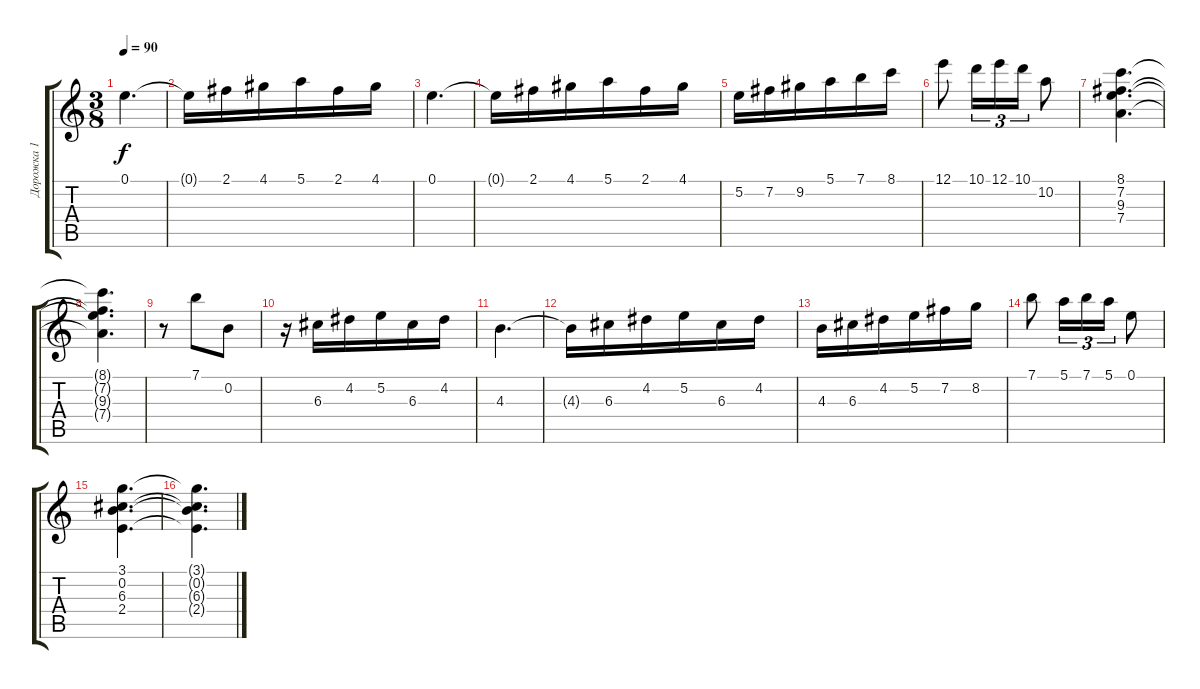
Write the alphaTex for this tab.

\track ("Дорожка 1" "Дорожка 1") {instrument acousticguitarsteel}
\staff {score tabs}
\tuning (E4 B3 G3 D3 A2 E2) {hide}
\ts (3 8)
\tempo 90
\clef g2
\ks c
0.1.4{d dy f} |
0.1{t}.16 2.1.16 4.1.16 5.1.16 2.1.16 4.1.16 |
0.1.4{d} |
0.1{t}.16 2.1.16 4.1.16 5.1.16 2.1.16 4.1.16 |
5.2.16 7.2.16 9.2.16 5.1.16 7.1.16 8.1.16 |
12.1.8 10.1.16{tu (3 2)} 12.1.16{tu (3 2)} 10.1.16{tu (3 2)} 10.2.8 |
(8.1 7.2 9.3 7.4).4{d} |
(8.1{t} 7.2{t} 9.3{t} 7.4{t}).4{d} |
r.8 7.1.8 0.2.8 |
r.16 6.3.16 4.2.16 5.2.16 6.3.16 4.2.16 |
4.3.4{d} |
4.3{t}.16 6.3.16 4.2.16 5.2.16 6.3.16 4.2.16 |
4.3.16 6.3.16 4.2.16 5.2.16 7.2.16 8.2.16 |
7.1.8 5.1.16{tu (3 2)} 7.1.16{tu (3 2)} 5.1.16{tu (3 2)} 0.1.8 |
(3.1 0.2 6.3 2.4).4{d} |
(3.1{t} 0.2{t} 6.3{t} 2.4{t}).4{d}
